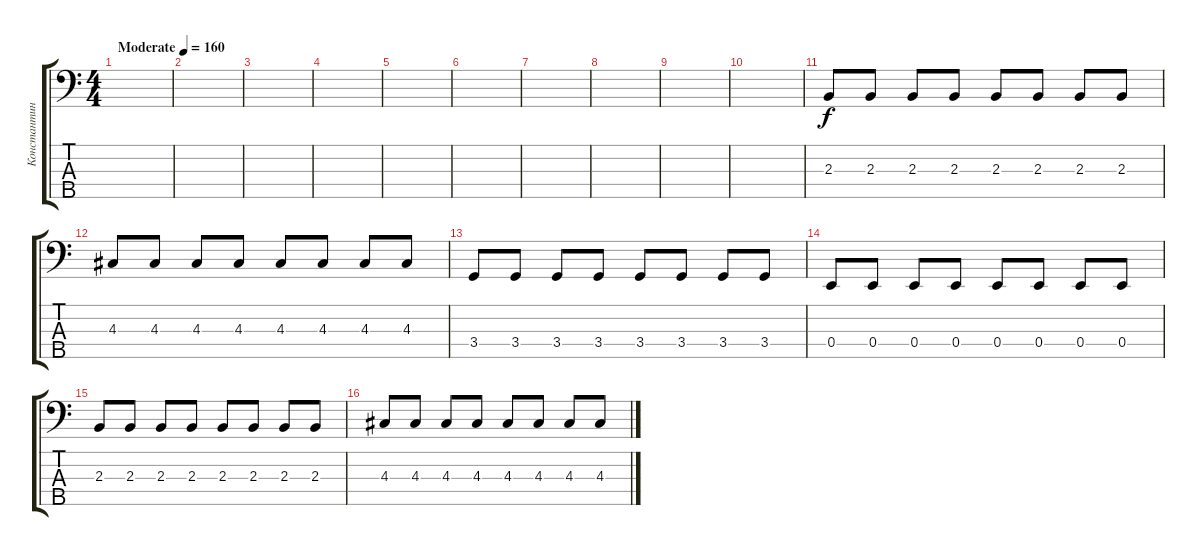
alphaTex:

\track ("Константин Бекрев" "Константин") {instrument electricbasspick}
\staff {score tabs}
\tuning (G2 D2 A1 E1 B0) {hide}
\ts (4 4)
\tempo (160 "Moderate")
\clef f4
\ks c
|
|
|
|
|
|
|
|
|
|
2.3.8 2.3.8 2.3.8 2.3.8 2.3.8 2.3.8 2.3.8 2.3.8 |
4.3.8 4.3.8 4.3.8 4.3.8 4.3.8 4.3.8 4.3.8 4.3.8 |
3.4.8 3.4.8 3.4.8 3.4.8 3.4.8 3.4.8 3.4.8 3.4.8 |
0.4.8 0.4.8 0.4.8 0.4.8 0.4.8 0.4.8 0.4.8 0.4.8 |
2.3.8 2.3.8 2.3.8 2.3.8 2.3.8 2.3.8 2.3.8 2.3.8 |
4.3.8 4.3.8 4.3.8 4.3.8 4.3.8 4.3.8 4.3.8 4.3.8
